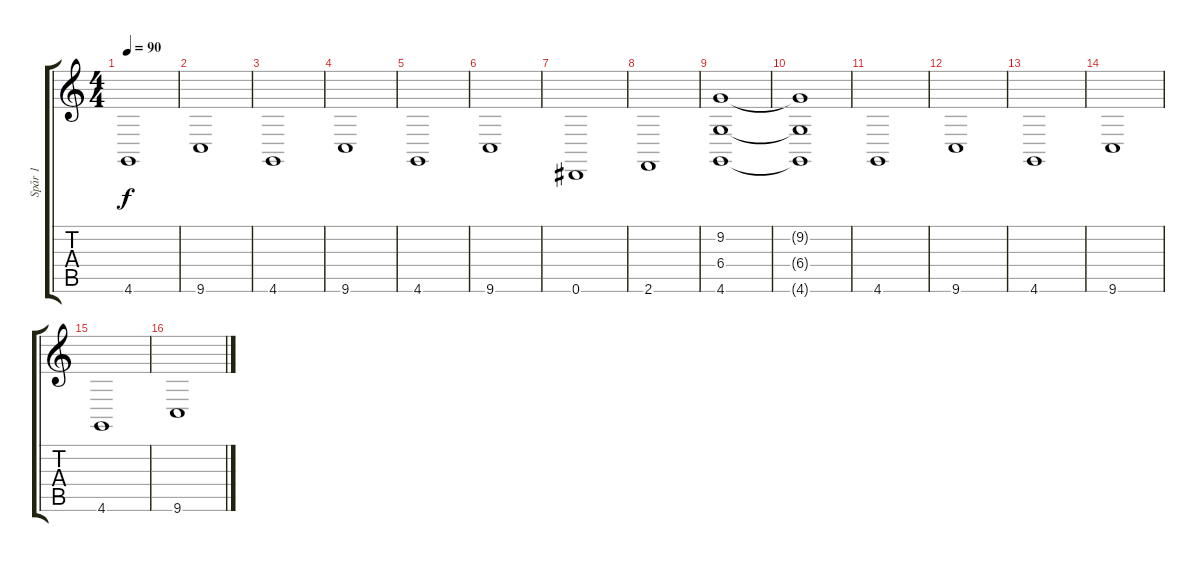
\track ("Spår 1" "Spår 1") {instrument stringensemble1}
\staff {score tabs}
\tuning (Eb4 Bb3 Gb3 Db3 Ab2 Eb2) {hide}
\ts (4 4)
\tempo 90
\clef g2
\ks c
4.6.1{dy f instrument stringensemble1} |
9.6.1 |
4.6.1 |
9.6.1 |
4.6.1 |
9.6.1 |
0.6.1 |
2.6.1 |
(9.2 6.4 4.6).1 |
(9.2{t} 6.4{t} 4.6{t}).1 |
4.6.1 |
9.6.1 |
4.6.1 |
9.6.1 |
4.6.1 |
9.6.1
